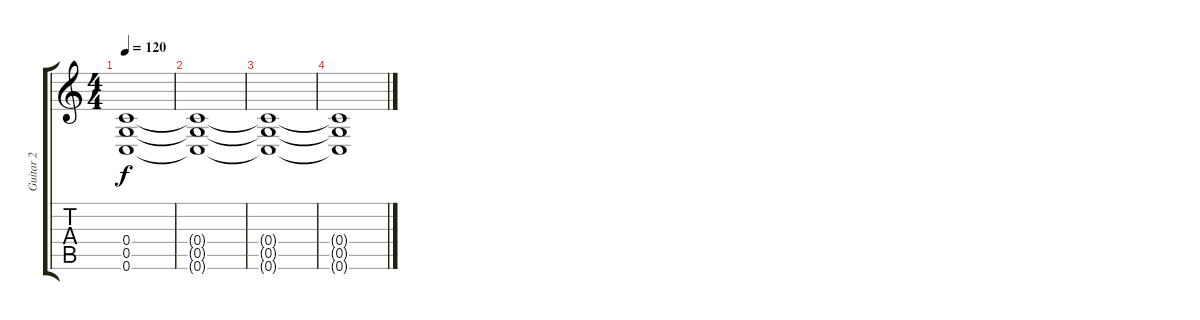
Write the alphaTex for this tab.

\track ("Guitar 2" "Guitar 2") {instrument distortionguitar}
\staff {score tabs}
\tuning (D4 A3 F3 C3 G2 C2) {hide}
\ts (4 4)
\section ("" "")
\tempo 120
\clef g2
\ks c
(0.4 0.5 0.6).1{dy f} |
(0.4{t} 0.5{t} 0.6{t}).1 |
(0.4{t} 0.5{t} 0.6{t}).1{volume 0} |
(0.4{t} 0.5{t} 0.6{t}).1
